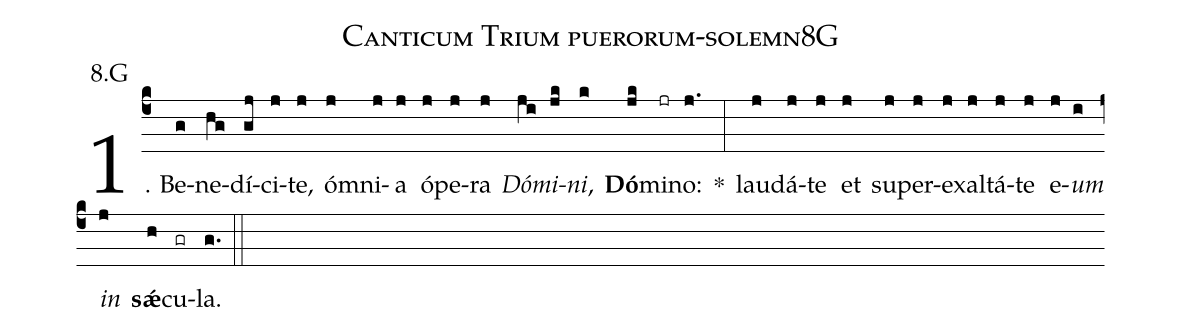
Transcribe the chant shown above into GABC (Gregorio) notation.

name: Canticum Trium puerorum-solemn8G;
annotation: 8.G;
%%
(c4)1. Be(g)ne(hg)dí(gj)ci(j)te,(j) óm(j)ni(j)a(j) ó(j)pe(j)ra(j) <i>Dó</i>(ji)<i>mi</i>(jk)<i>ni</i>,(k) <b>Dó</b>(jk)mi(jr)no:(j.) *(:) lau(j)dá(j)te(j) et(j) su(j)per(j)ex(j)al(j)tá(j)te(j) e(j)<i>um</i>(i) <i>in</i>(j) <b>sǽ</b>(h)cu(gr)la.(g.) (::)
